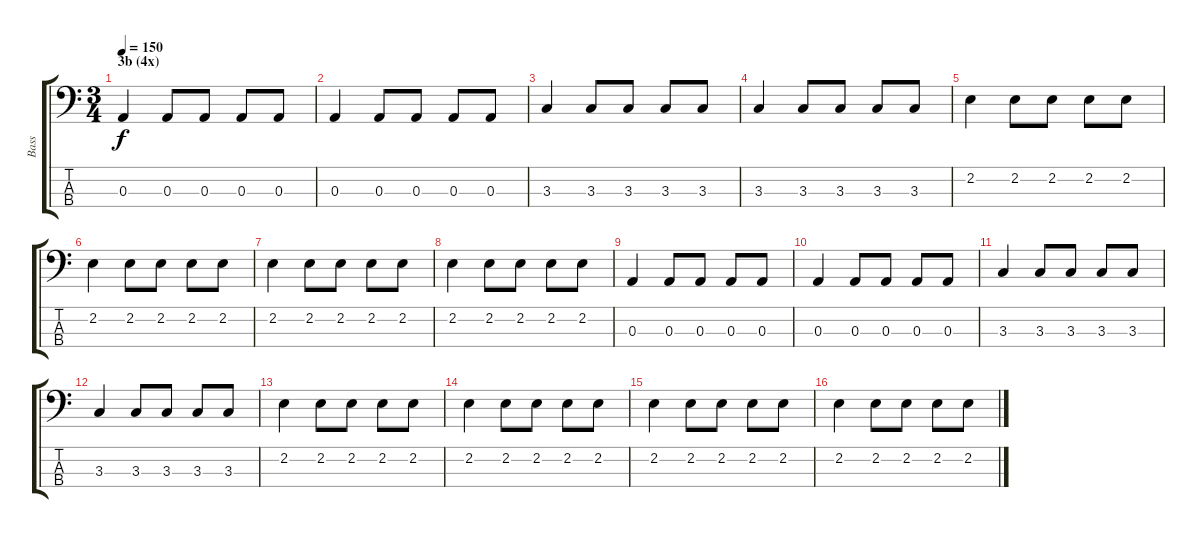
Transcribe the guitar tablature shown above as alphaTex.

\track ("Bass" "Bass") {instrument electricbasspick}
\staff {score tabs}
\tuning (G2 D2 A1 E1) {hide}
\ts (3 4)
\section ("" "3b (4x)")
\tempo 150
\clef f4
\ks c
0.3.4{dy f} 0.3.8 0.3.8 0.3.8 0.3.8 |
0.3.4 0.3.8 0.3.8 0.3.8 0.3.8 |
3.3.4 3.3.8 3.3.8 3.3.8 3.3.8 |
3.3.4 3.3.8 3.3.8 3.3.8 3.3.8 |
2.2.4 2.2.8 2.2.8 2.2.8 2.2.8 |
2.2.4 2.2.8 2.2.8 2.2.8 2.2.8 |
2.2.4 2.2.8 2.2.8 2.2.8 2.2.8 |
2.2.4 2.2.8 2.2.8 2.2.8 2.2.8 |
0.3.4 0.3.8 0.3.8 0.3.8 0.3.8 |
0.3.4 0.3.8 0.3.8 0.3.8 0.3.8 |
3.3.4 3.3.8 3.3.8 3.3.8 3.3.8 |
3.3.4 3.3.8 3.3.8 3.3.8 3.3.8 |
2.2.4 2.2.8 2.2.8 2.2.8 2.2.8 |
2.2.4 2.2.8 2.2.8 2.2.8 2.2.8 |
2.2.4 2.2.8 2.2.8 2.2.8 2.2.8 |
2.2.4 2.2.8 2.2.8 2.2.8 2.2.8
